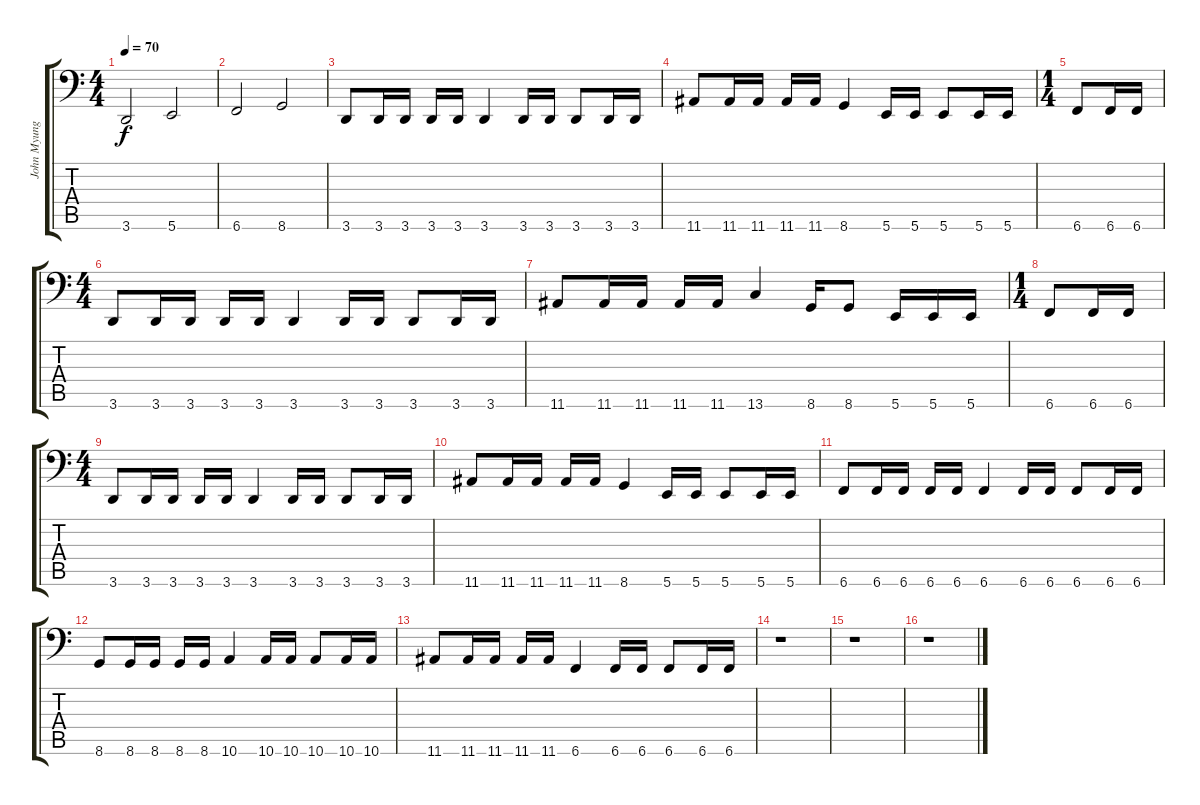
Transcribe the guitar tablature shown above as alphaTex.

\track ("John Myung" "John Myung") {instrument electricbassfinger}
\staff {score tabs}
\tuning (C3 G2 D2 A1 E1 B0) {hide}
\ts (4 4)
\tempo 70
\clef f4
\ks c
3.6.2{dy f} 5.6.2 |
6.6.2 8.6.2 |
3.6.8 3.6.16 3.6.16 3.6.16 3.6.16 3.6.4 3.6.16 3.6.16 3.6.8 3.6.16 3.6.16 |
11.6.8 11.6.16 11.6.16 11.6.16 11.6.16 8.6.4 5.6.16 5.6.16 5.6.8 5.6.16 5.6.16 |
\ts (1 4)
6.6.8 6.6.16 6.6.16 |
\ts (4 4)
3.6.8 3.6.16 3.6.16 3.6.16 3.6.16 3.6.4 3.6.16 3.6.16 3.6.8 3.6.16 3.6.16 |
11.6.8 11.6.16 11.6.16 11.6.16 11.6.16 13.6.4 8.6.16 8.6.8 5.6.16 5.6.16 5.6.16 |
\ts (1 4)
6.6.8 6.6.16 6.6.16 |
\ts (4 4)
3.6.8 3.6.16 3.6.16 3.6.16 3.6.16 3.6.4 3.6.16 3.6.16 3.6.8 3.6.16 3.6.16 |
11.6.8 11.6.16 11.6.16 11.6.16 11.6.16 8.6.4 5.6.16 5.6.16 5.6.8 5.6.16 5.6.16 |
6.6.8 6.6.16 6.6.16 6.6.16 6.6.16 6.6.4 6.6.16 6.6.16 6.6.8 6.6.16 6.6.16 |
8.6.8 8.6.16 8.6.16 8.6.16 8.6.16 10.6.4 10.6.16 10.6.16 10.6.8 10.6.16 10.6.16 |
11.6.8 11.6.16 11.6.16 11.6.16 11.6.16 6.6.4 6.6.16 6.6.16 6.6.8 6.6.16 6.6.16 |
r.1 |
r.1 |
r.1
